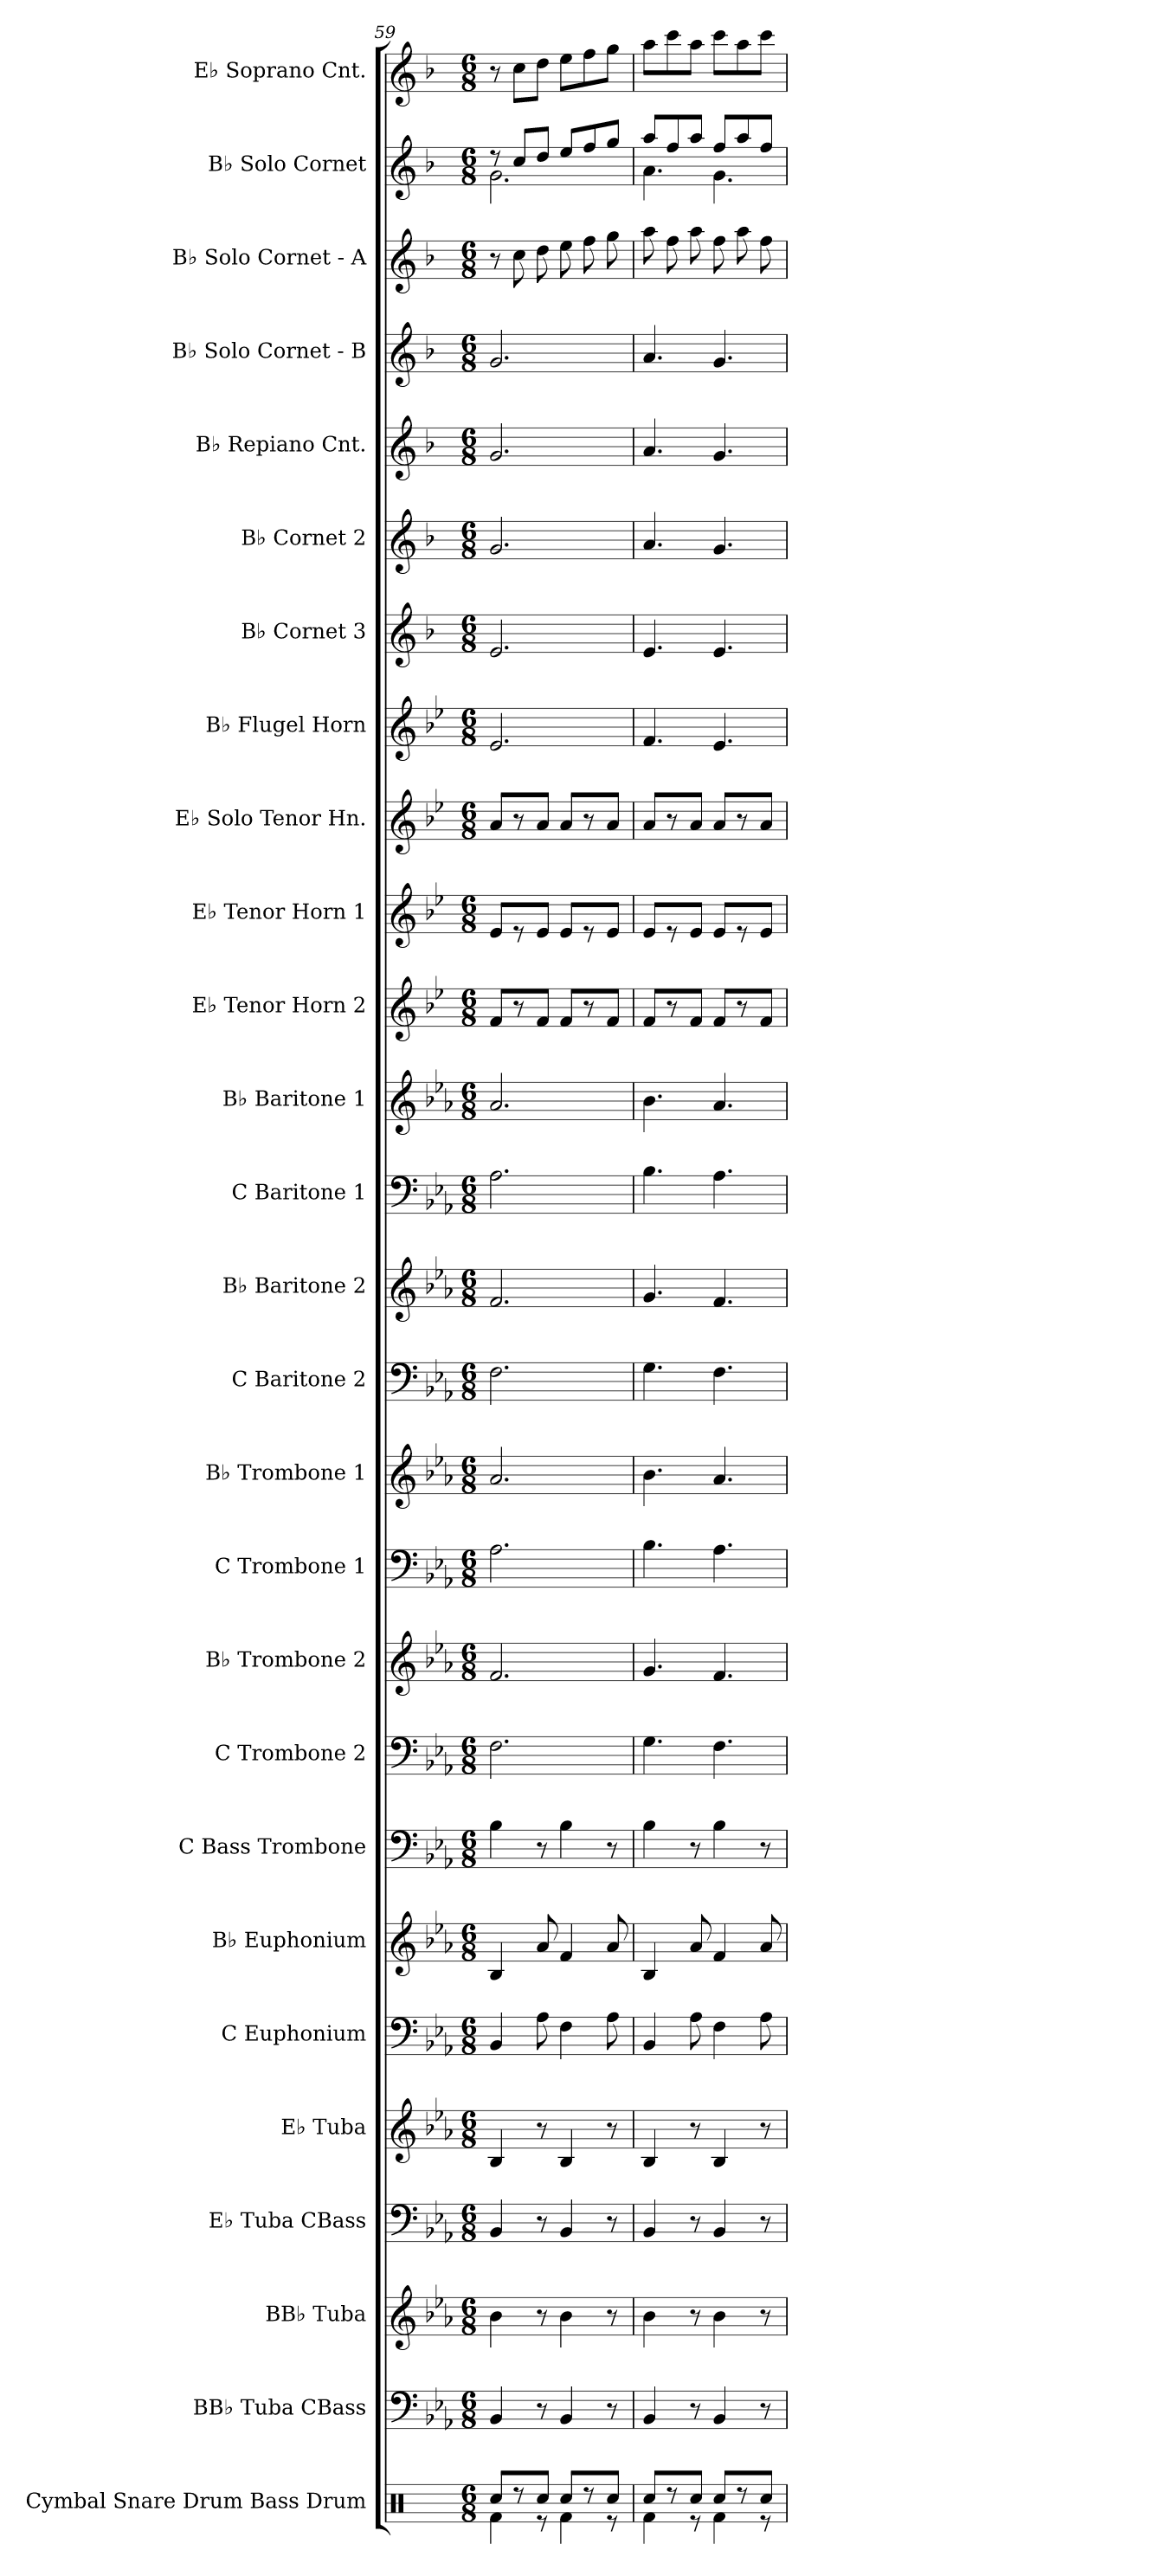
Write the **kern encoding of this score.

**kern	**kern	**kern	**kern	**kern	**kern	**kern	**kern	**kern	**kern	**kern	**kern	**kern	**kern	**kern	**kern	**kern	**kern	**kern	**kern	**kern	**kern	**kern	**kern	**kern	**kern	**kern
*part27	*part26	*part25	*part24	*part23	*part22	*part21	*part20	*part19	*part18	*part17	*part16	*part15	*part14	*part13	*part12	*part11	*part10	*part9	*part8	*part7	*part6	*part5	*part4	*part3	*part2	*part1
*staff27	*staff26	*staff25	*staff24	*staff23	*staff22	*staff21	*staff20	*staff19	*staff18	*staff17	*staff16	*staff15	*staff14	*staff13	*staff12	*staff11	*staff10	*staff9	*staff8	*staff7	*staff6	*staff5	*staff4	*staff3	*staff2	*staff1
*I"Cymbal Snare Drum Bass Drum	*I"BB♭ Tuba CBass	*I"BB♭ Tuba	*I"E♭ Tuba CBass	*I"E♭ Tuba	*I"C Euphonium	*I"B♭ Euphonium	*I"C Bass Trombone	*I"C Trombone 2	*I"B♭ Trombone 2	*I"C Trombone 1	*I"B♭ Trombone 1	*I"C Baritone 2	*I"B♭ Baritone 2	*I"C Baritone 1	*I"B♭ Baritone 1	*I"E♭ Tenor Horn 2	*I"E♭ Tenor Horn 1	*I"E♭ Solo Tenor Hn.	*I"B♭ Flugel Horn	*I"B♭ Cornet 3	*I"B♭ Cornet 2	*I"B♭ Repiano Cnt.	*I"B♭ Solo Cornet - B	*I"B♭ Solo Cornet - A	*I"B♭ Solo Cornet	*I"E♭ Soprano Cnt.
*I'Cym. S.D. B.D.	*	*I'BB♭ Tba.	*	*I'E♭ Tba.	*I'C Euph.	*I'B♭ Euph.	*I'C Bs. Tbn.	*I'C Tbn. 2	*I'B♭ Tbn. 2	*I'C Tbn. 1	*I'B♭ Tbn. 1	*I'C Bar. 2	*I'B♭ Bar. 2	*I'C Bar. 1	*I'B♭ Bar. 1	*I'E♭ Hn. 2	*I'E♭ Hn. 1	*I'E♭ Solo Hn.	*I'B♭ Flg. Hn.	*I'B♭ Cnt. 3	*I'B♭ Cnt. 2	*I'B♭ Rep. Cnt.	*I'B♭ Solo Cnt. - B	*I'B♭ Solo Cnt. - A	*I'B♭ Solo Cnt.	*I'E♭ Sop. Cnt.
*clefX	*clefF4	*clefG2	*clefF4	*clefG2	*clefF4	*clefG2	*clefF4	*clefF4	*clefG2	*clefF4	*clefG2	*clefF4	*clefG2	*clefF4	*clefG2	*clefG2	*clefG2	*clefG2	*clefG2	*clefG2	*clefG2	*clefG2	*clefG2	*clefG2	*clefG2	*clefG2
*	*	*ITrd14c24	*	*ITrd7c12	*	*ITrd7c12	*	*	*ITrd7c12	*	*ITrd7c12	*	*ITrd7c12	*	*ITrd7c12	*ITrd4c7	*ITrd4c7	*ITrd4c7	*ITrd4c7	*ITrd1c2	*ITrd1c2	*ITrd1c2	*ITrd1c2	*ITrd1c2	*ITrd1c2	*ITrd1c2
*k[]	*k[b-e-a-]	*k[b-e-a-]	*k[b-e-a-]	*k[b-e-a-]	*k[b-e-a-]	*k[b-e-a-]	*k[b-e-a-]	*k[b-e-a-]	*k[b-e-a-]	*k[b-e-a-]	*k[b-e-a-]	*k[b-e-a-]	*k[b-e-a-]	*k[b-e-a-]	*k[b-e-a-]	*k[b-e-a-]	*k[b-e-a-]	*k[b-e-a-]	*k[b-e-a-]	*k[b-e-a-]	*k[b-e-a-]	*k[b-e-a-]	*k[b-e-a-]	*k[b-e-a-]	*k[b-e-a-]	*k[b-e-a-]
*M6/8	*M6/8	*M6/8	*M6/8	*M6/8	*M6/8	*M6/8	*M6/8	*M6/8	*M6/8	*M6/8	*M6/8	*M6/8	*M6/8	*M6/8	*M6/8	*M6/8	*M6/8	*M6/8	*M6/8	*M6/8	*M6/8	*M6/8	*M6/8	*M6/8	*M6/8	*M6/8
=59	=59	=59	=59	=59	=59	=59	=59	=59	=59	=59	=59	=59	=59	=59	=59	=59	=59	=59	=59	=59	=59	=59	=59	=59	=59	=59
*^	*	*	*	*	*	*	*	*	*	*	*	*	*	*	*	*	*	*	*	*	*	*	*	*	*^	*
8Rcc/L	4Rf\	4BB-/	4BB-\	4BB-/	4BB-/	4BB-/	4BB-/	4B-\	2.F\	2.F/	2.A-\	2.A-/	2.F\	2.F/	2.A-\	2.A-/	8B-/L	8A-/L	8d/L	2.A-/	2.d/	2.f/	2.f/	2.f/	8r	8r	2.f\	8r
8r	.	.	.	.	.	.	.	.	.	.	.	.	.	.	.	.	8r	8r	8r	.	.	.	.	.	8b-\	8b-/L	.	8b-\L
8Rcc/J	8r	8r	8r	8r	8r	8A-\	8A-/	8r	.	.	.	.	.	.	.	.	8B-/J	8A-/J	8d/J	.	.	.	.	.	8cc\	8cc/J	.	8cc\J
8Rcc/L	4Rf\	4BB-/	4BB-\	4BB-/	4BB-/	4F\	4F/	4B-\	.	.	.	.	.	.	.	.	8B-/L	8A-/L	8d/L	.	.	.	.	.	8dd\	8dd/L	.	8dd\L
8r	.	.	.	.	.	.	.	.	.	.	.	.	.	.	.	.	8r	8r	8r	.	.	.	.	.	8ee-\	8ee-/	.	8ee-\
8Rcc/J	8r	8r	8r	8r	8r	8A-\	8A-/	8r	.	.	.	.	.	.	.	.	8B-/J	8A-/J	8d/J	.	.	.	.	.	8ff\	8ff/J	.	8ff\J
!!LO:PB:g=z
=60	=60	=60	=60	=60	=60	=60	=60	=60	=60	=60	=60	=60	=60	=60	=60	=60	=60	=60	=60	=60	=60	=60	=60	=60	=60	=60	=60	=60
8Rcc/L	4Rf\	4BB-/	4BB-\	4BB-/	4BB-/	4BB-/	4BB-/	4B-\	4.G\	4.G/	4.B-\	4.B-\	4.G\	4.G/	4.B-\	4.B-\	8B-/L	8A-/L	8d/L	4.B-/	4.d/	4.g/	4.g/	4.g/	8gg\	8gg/L	4.g\	8gg\L
8r	.	.	.	.	.	.	.	.	.	.	.	.	.	.	.	.	8r	8r	8r	.	.	.	.	.	8ee-\	8ee-/	.	8bb-\
8Rcc/J	8r	8r	8r	8r	8r	8A-\	8A-/	8r	.	.	.	.	.	.	.	.	8B-/J	8A-/J	8d/J	.	.	.	.	.	8gg\	8gg/J	.	8gg\J
8Rcc/L	4Rf\	4BB-/	4BB-\	4BB-/	4BB-/	4F\	4F/	4B-\	4.F\	4.F/	4.A-\	4.A-/	4.F\	4.F/	4.A-\	4.A-/	8B-/L	8A-/L	8d/L	4.A-/	4.d/	4.f/	4.f/	4.f/	8ee-\	8ee-/L	4.f\	8bb-\L
8r	.	.	.	.	.	.	.	.	.	.	.	.	.	.	.	.	8r	8r	8r	.	.	.	.	.	8gg\	8gg/	.	8gg\
8Rcc/J	8r	8r	8r	8r	8r	8A-\	8A-/	8r	.	.	.	.	.	.	.	.	8B-/J	8A-/J	8d/J	.	.	.	.	.	8ee-\	8ee-/J	.	8bb-\J
*v	*v	*	*	*	*	*	*	*	*	*	*	*	*	*	*	*	*	*	*	*	*	*	*	*	*	*v	*v	*
=	=	=	=	=	=	=	=	=	=	=	=	=	=	=	=	=	=	=	=	=	=	=	=	=	=	=
*-	*-	*-	*-	*-	*-	*-	*-	*-	*-	*-	*-	*-	*-	*-	*-	*-	*-	*-	*-	*-	*-	*-	*-	*-	*-	*-
